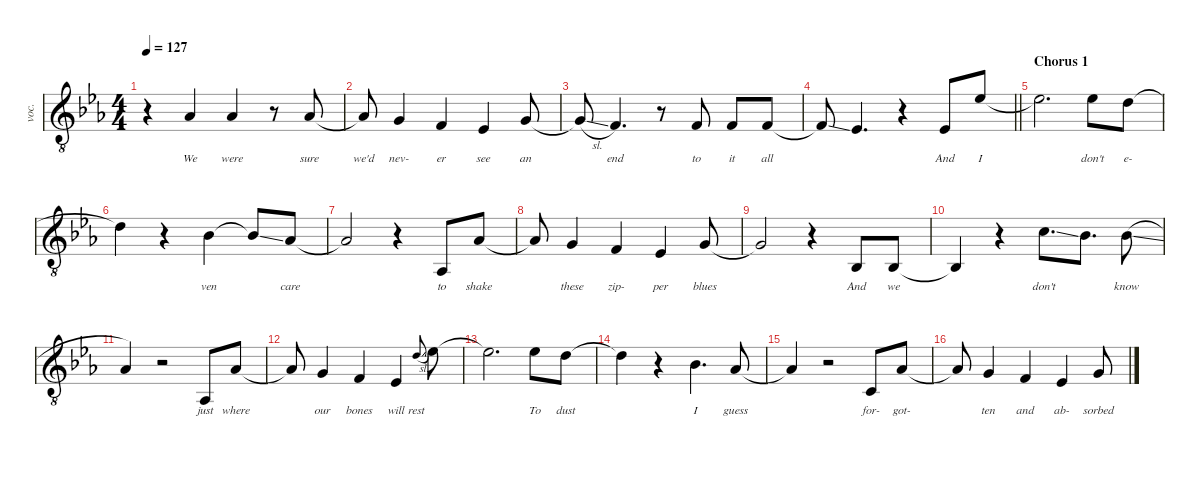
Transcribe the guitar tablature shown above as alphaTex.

\defaultSystemsLayout 4
\hideDynamics
\bracketExtendMode nobrackets
\otherSystemsTrackNameOrientation horizontal
\track ("Vox" "voc.") {defaultSystemsLayout 4 instrument altosax}
\staff {score}
\tuning (Eb4 Bb3 Gb3 Db3 Ab2 Eb2)
\ts (4 4)
\tempo 127
\clef g2
\ottava 8vb
\ks eb
r.4{dy f beam Down} 2.3{acc b}.4{lyrics (0 "We") lyrics (1 "") lyrics (2 "") lyrics (3 "") lyrics (4 "") beam Up} 2.3{acc b}.4{lyrics (0 "were") lyrics (1 "") lyrics (2 "") lyrics (3 "") lyrics (4 "") beam Up} r.8{beam Up} 2.3{acc b}.8{lyrics (0 "sure") lyrics (1 "") lyrics (2 "") lyrics (3 "") lyrics (4 "") beam Up} |
2.3{t acc b}.8{lyrics (0 "we'd") lyrics (1 "") lyrics (2 "") lyrics (3 "") lyrics (4 "") beam Up} 1.3{acc forcenatural}.4{lyrics (0 "nev-") lyrics (1 "") lyrics (2 "") lyrics (3 "") lyrics (4 "") beam Up} 4.4{acc forcenatural}.4{lyrics (0 "er") lyrics (1 "") lyrics (2 "") lyrics (3 "") lyrics (4 "") beam Up} 2.4{acc b}.4{lyrics (0 "see") lyrics (1 "") lyrics (2 "") lyrics (3 "") lyrics (4 "") beam Up} 6.4{acc forcenatural}.8{lyrics (0 "an") lyrics (1 "") lyrics (2 "") lyrics (3 "") lyrics (4 "") beam Up} |
6.4{sl t acc forcenatural}.8{beam Up} 4.4{acc forcenatural}.4{d lyrics (0 "end") lyrics (1 "") lyrics (2 "") lyrics (3 "") lyrics (4 "") dy ff beam Up} r.8{beam Up} 4.4{acc forcenatural}.8{lyrics (0 "to") lyrics (1 "") lyrics (2 "") lyrics (3 "") lyrics (4 "") dy f beam Up} 4.4{acc forcenatural}.8{lyrics (0 "it") lyrics (1 "") lyrics (2 "") lyrics (3 "") lyrics (4 "") beam Up} 4.4{acc forcenatural}.8{lyrics (0 "all") lyrics (1 "") lyrics (2 "") lyrics (3 "") lyrics (4 "") beam Up} |
\barLineRight lightlight
4.4{ss t acc forcenatural}.8{beam Up} 2.4{acc b}.4{d dy ff beam Up} r.4{beam Up} 2.4{acc b}.8{lyrics (0 "And") lyrics (1 "") lyrics (2 "") lyrics (3 "") lyrics (4 "") dy f beam Up} 5.2{acc b}.8{lyrics (0 "I") lyrics (1 "") lyrics (2 "") lyrics (3 "") lyrics (4 "") beam Up} |
\section ("" "Chorus 1")
5.2{t acc b}.2{d beam Down} 5.2{acc b}.8{lyrics (0 "don't") lyrics (1 "") lyrics (2 "") lyrics (3 "") lyrics (4 "") beam Down} 4.2{acc forcenatural}.8{lyrics (0 "e-") lyrics (1 "") lyrics (2 "") lyrics (3 "") lyrics (4 "") beam Down} |
4.2{t acc forcenatural}.4{beam Down} r.4{beam Down} 4.3{acc b}.4{lyrics (0 "ven") lyrics (1 "") lyrics (2 "") lyrics (3 "") lyrics (4 "") beam Down} 4.3{ss t acc b}.8{beam Up} 2.3{acc b}.8{lyrics (0 "care") lyrics (1 "") lyrics (2 "") lyrics (3 "") lyrics (4 "") dy ff beam Up} |
2.3{t acc b}.2{dy f beam Up} r.4{beam Up} 0.5{acc b}.8{lyrics (0 "to") lyrics (1 "") lyrics (2 "") lyrics (3 "") lyrics (4 "") beam Up} 2.3{acc b}.8{lyrics (0 "shake") lyrics (1 "") lyrics (2 "") lyrics (3 "") lyrics (4 "") beam Up} |
2.3{t acc b}.8{beam Up} 1.3{acc forcenatural}.4{lyrics (0 "these") lyrics (1 "") lyrics (2 "") lyrics (3 "") lyrics (4 "") beam Up} 4.4{acc forcenatural}.4{lyrics (0 "zip-") lyrics (1 "") lyrics (2 "") lyrics (3 "") lyrics (4 "") beam Up} 2.4{acc b}.4{lyrics (0 "per") lyrics (1 "") lyrics (2 "") lyrics (3 "") lyrics (4 "") beam Up} 6.4{acc forcenatural}.8{lyrics (0 "blues") lyrics (1 "") lyrics (2 "") lyrics (3 "") lyrics (4 "") beam Up} |
6.4{t acc forcenatural}.2{beam Up} r.4{beam Up} 2.5{acc b}.8{lyrics (0 "And") lyrics (1 "") lyrics (2 "") lyrics (3 "") lyrics (4 "") dy ff beam Up} 2.5{acc b}.8{lyrics (0 "we") lyrics (1 "") lyrics (2 "") lyrics (3 "") lyrics (4 "") beam Up} |
2.5{t acc b}.4{dy f beam Up} r.4{beam Up} 6.3{ss acc forcenatural}.8{d lyrics (0 "don't") lyrics (1 "") lyrics (2 "") lyrics (3 "") lyrics (4 "") beam Down} 4.3{acc b}.8{d dy mf beam Down} 4.3{sl acc b}.8{lyrics (0 "know") lyrics (1 "") lyrics (2 "") lyrics (3 "") lyrics (4 "") dy f beam Down} |
2.3{acc b}.4{beam Up} r.2{beam Up} 0.5{acc b}.8{lyrics (0 "just") lyrics (1 "") lyrics (2 "") lyrics (3 "") lyrics (4 "") beam Up} 2.3{acc b}.8{lyrics (0 "where") lyrics (1 "") lyrics (2 "") lyrics (3 "") lyrics (4 "") beam Up} |
2.3{t acc b}.8{beam Up} 1.3{acc forcenatural}.4{lyrics (0 "our") lyrics (1 "") lyrics (2 "") lyrics (3 "") lyrics (4 "") beam Up} 4.4{acc forcenatural}.4{lyrics (0 "bones") lyrics (1 "") lyrics (2 "") lyrics (3 "") lyrics (4 "") beam Up} 2.4{acc b}.4{lyrics (0 "will") lyrics (1 "") lyrics (2 "") lyrics (3 "") lyrics (4 "") beam Up} 4.2{sl acc forcenatural}.8{lyrics (0 "rest") lyrics (1 "") lyrics (2 "") lyrics (3 "") lyrics (4 "") gr onbeat dy mf beam Up} 5.2{acc b}.8{dy f beam Down} |
5.2{t acc b}.2{d beam Down} 5.2{acc b}.8{lyrics (0 "To") lyrics (1 "") lyrics (2 "") lyrics (3 "") lyrics (4 "") beam Down} 4.2{acc forcenatural}.8{lyrics (0 "dust") lyrics (1 "") lyrics (2 "") lyrics (3 "") lyrics (4 "") beam Down} |
4.2{t acc forcenatural}.4{beam Down} r.4{beam Down} 4.3{acc b}.4{d lyrics (0 "I") lyrics (1 "") lyrics (2 "") lyrics (3 "") lyrics (4 "") beam Down} 2.3{acc b}.8{lyrics (0 "guess") lyrics (1 "") lyrics (2 "") lyrics (3 "") lyrics (4 "") beam Up} |
2.3{t acc b}.4{beam Up} r.2{beam Up} 4.5{acc forcenatural}.8{lyrics (0 "for-") lyrics (1 "") lyrics (2 "") lyrics (3 "") lyrics (4 "") beam Up} 2.3{acc b}.8{lyrics (0 "got-") lyrics (1 "") lyrics (2 "") lyrics (3 "") lyrics (4 "") beam Up} |
2.3{t acc b}.8{beam Up} 1.3{acc forcenatural}.4{lyrics (0 "ten") lyrics (1 "") lyrics (2 "") lyrics (3 "") lyrics (4 "") beam Up} 4.4{acc forcenatural}.4{lyrics (0 "and") lyrics (1 "") lyrics (2 "") lyrics (3 "") lyrics (4 "") beam Up} 2.4{acc b}.4{lyrics (0 "ab-") lyrics (1 "") lyrics (2 "") lyrics (3 "") lyrics (4 "") beam Up} 6.4{acc forcenatural}.8{lyrics (0 "sorbed") lyrics (1 "") lyrics (2 "") lyrics (3 "") lyrics (4 "") beam Up}
